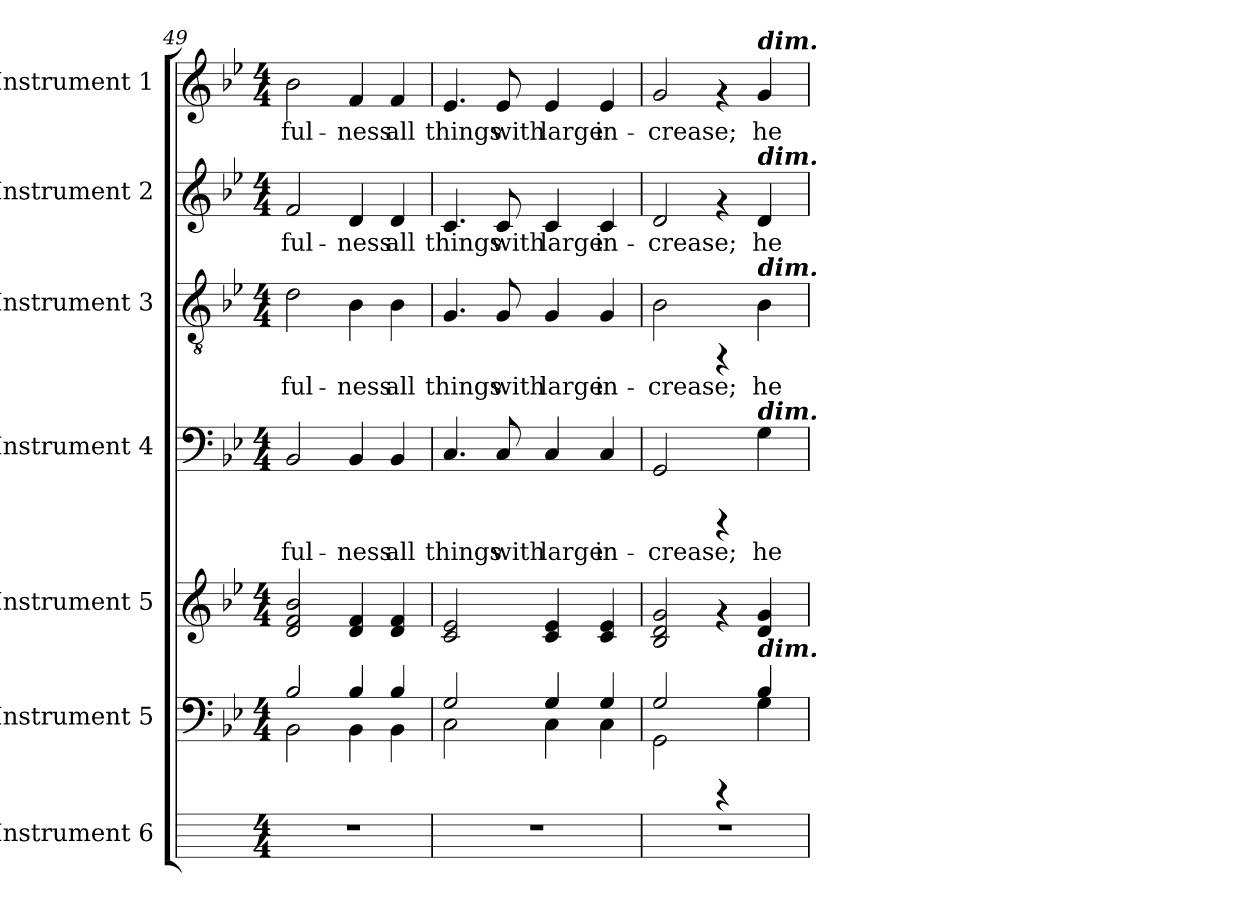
**kern	**kern	**kern	**kern	**text	**kern	**text	**kern	**text	**kern	**text
*part7	*part6	*part5	*part4	*part4	*part3	*part3	*part2	*part2	*part1	*part1
*staff7	*staff6	*staff5	*staff4	*staff4	*staff3	*staff3	*staff2	*staff2	*staff1	*staff1
*I"Instrument 6	*I"Instrument 5	*I"Instrument 5	*I"Instrument 4	*	*I"Instrument 3	*	*I"Instrument 2	*	*I"Instrument 1	*
*	*clefF4	*clefG2	*clefF4	*	*clefGv2	*	*clefG2	*	*clefG2	*
*k[]	*k[b-e-]	*k[b-e-]	*k[b-e-]	*	*k[b-e-]	*	*k[b-e-]	*	*k[b-e-]	*
*C:	*B-:	*B-:	*B-:	*	*B-:	*	*B-:	*	*B-:	*
*M4/4	*M4/4	*M4/4	*M4/4	*	*M4/4	*	*M4/4	*	*M4/4	*
=49	=49	=49	=49	=49	=49	=49	=49	=49	=49	=49
*	*^	*	*	*	*	*	*	*	*	*
!	!	!	!	!	!LO:LY:b:cj	!	!LO:LY:b:cj	!	!LO:LY:b:cj	!	!LO:LY:b:cj
1r	2B-/	2BB-\	2b-/ 2f/ 2d/	2BB-/	ful-	2d\	ful-	2f/	ful-	2b-\	ful-
!	!	!	!	!	!LO:LY:b:cj	!	!LO:LY:b:cj	!	!LO:LY:b:cj	!	!LO:LY:b:cj
.	4B-/	4BB-\	4f/ 4d/	4BB-/	-ness	4B-\	-ness	4d/	-ness	4f/	-ness
!	!	!	!	!	!LO:LY:b:cj	!	!LO:LY:b:cj	!	!LO:LY:b:cj	!	!LO:LY:b:cj
.	4B-/	4BB-\	4f/ 4d/	4BB-/	all	4B-\	all	4d/	all	4f/	all
=50	=50	=50	=50	=50	=50	=50	=50	=50	=50	=50	=50
!	!	!	!	!	!LO:LY:b:cj	!	!LO:LY:b:cj	!	!LO:LY:b:cj	!	!LO:LY:b:cj
1r	2G/	2C\	2e-/ 2c/	4.C/	things	4.G/	things	4.c/	things	4.e-/	things
!	!	!	!	!	!LO:LY:b:cj	!	!LO:LY:b:cj	!	!LO:LY:b:cj	!	!LO:LY:b:cj
.	.	.	.	8C/	with	8G/	with	8c/	with	8e-/	with
!	!	!	!	!	!LO:LY:b:cj	!	!LO:LY:b:cj	!	!LO:LY:b:cj	!	!LO:LY:b:cj
.	4G/	4C\	4c/ 4e-/	4C/	large	4G/	large	4c/	large	4e-/	large
!	!	!	!	!	!LO:LY:b:cj	!	!LO:LY:b:cj	!	!LO:LY:b:cj	!	!LO:LY:b:cj
.	4G/	4C\	4c/ 4e-/	4C/	in-	4G/	in-	4c/	in-	4e-/	in-
!!LO:PB:g=z
=51	=51	=51	=51	=51	=51	=51	=51	=51	=51	=51	=51
!	!	!	!	!	!LO:LY:b:cj	!	!LO:LY:b:cj	!	!LO:LY:b:cj	!	!LO:LY:b:cj
1r	2G/	2GG\	2d/ 2B-/ 2g/	2GG/	-crease;	2B-\	-crease;	2d/	-crease;	2g/	-crease;
.	4rCCC	4ryy	4rf	4rCCC	.	4rFF	.	4rf	.	4rf	.
!	!	!	!	!	!	!	!	!	!	!LO:TX:a:Bi:t=dim.	!
!	!	!	!	!	!	!	!	!LO:TX:a:Bi:t=dim.	!	!	!
!	!	!	!	!	!	!LO:TX:a:Bi:t=dim.	!	!	!	!	!
!	!	!	!	!LO:TX:a:Bi:t=dim.	!	!	!	!	!	!	!
!	!LO:TX:a:Bi:t=dim.	!	!	!	!	!	!	!	!	!	!
!	!	!	!	!	!LO:LY:b:cj	!	!LO:LY:b:cj	!	!LO:LY:b:cj	!	!LO:LY:b:cj
.	4B-/	4G\	4g/ 4d/	4G\	he	4B-\	he	4d/	he	4g/	he
*	*v	*v	*	*	*	*	*	*	*	*	*
=	=	=	=	=	=	=	=	=	=	=
*-	*-	*-	*-	*-	*-	*-	*-	*-	*-	*-
